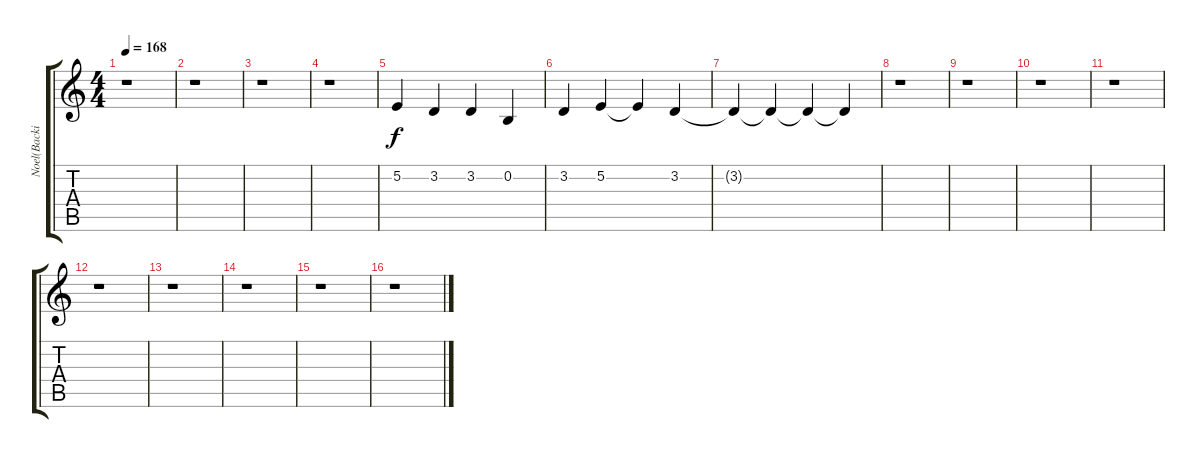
\track ("Noel(Backing Vocal)" "Noel(Backi") {instrument oboe}
\staff {score tabs}
\tuning (E4 B3 G3 D3 A2 E2) {hide}
\ts (4 4)
\tempo 168
\clef g2
\ks c
r.1{dy f} |
r.1 |
r.1 |
r.1 |
5.2.4 3.2.4 3.2.4 0.2.4 |
3.2.4 5.2.4 5.2{t}.4 3.2.4 |
3.2{t}.4 3.2{t}.4 3.2{t}.4 3.2{t}.4 |
r.1 |
r.1 |
r.1 |
r.1 |
r.1 |
r.1 |
r.1 |
r.1 |
r.1
